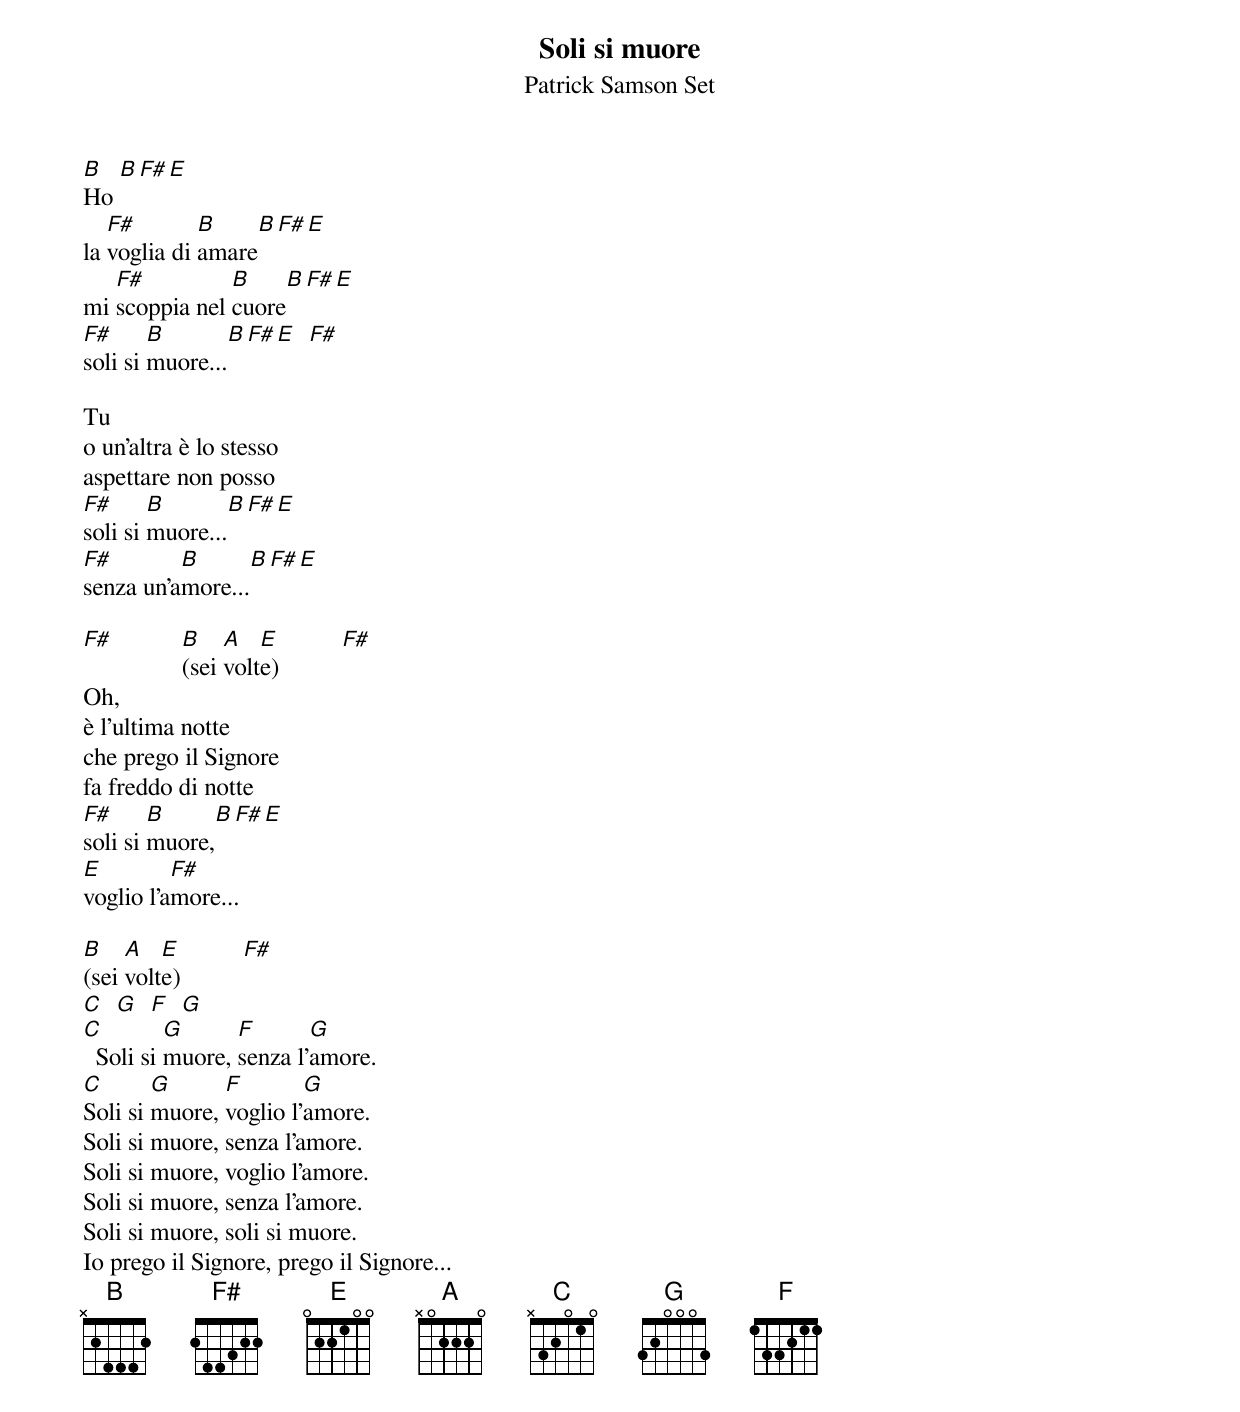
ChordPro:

{title: Soli si muore}
{subtitle: Patrick Samson Set}

[B]Ho [B][F#][E]
la [F#]voglia di [B]amare[B][F#][E]
mi [F#]scoppia nel [B]cuore[B][F#][E]
[F#]soli si [B]muore...[B][F#][E]  [F#]

Tu
o un'altra è lo stesso
aspettare non posso
[F#]soli si [B]muore...[B][F#][E]
[F#]senza un'a[B]more...[B][F#][E]

[F#]           [B](sei [A]volt[E]e)          [F#]
Oh,
è l'ultima notte
che prego il Signore
fa freddo di notte
[F#]soli si [B]muore,[B][F#][E]
[E]voglio l'a[F#]more...

[B](sei [A]volt[E]e)          [F#]
[C]  [G]  [F]  [G]
[C]  Soli si [G]muore, [F]senza l'[G]amore.
[C]Soli si [G]muore, [F]voglio l'[G]amore.
Soli si muore, senza l'amore.
Soli si muore, voglio l'amore.
Soli si muore, senza l'amore.
Soli si muore, soli si muore.
Io prego il Signore, prego il Signore...
